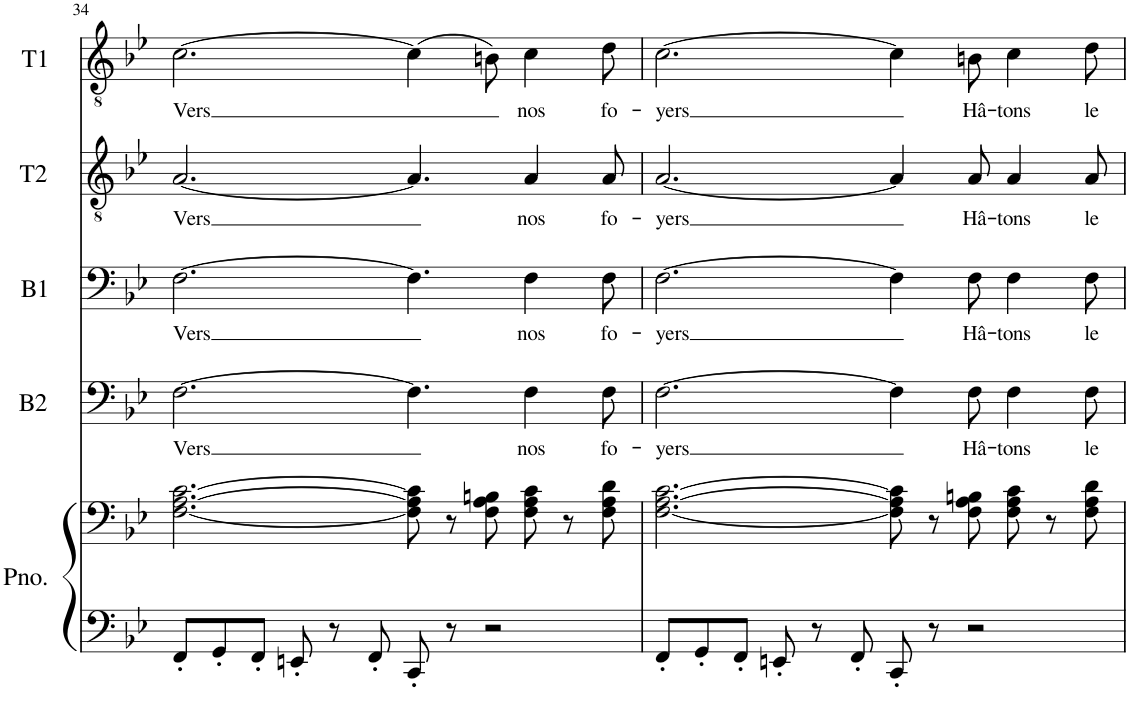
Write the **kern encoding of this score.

**kern	**kern	**kern	**text	**kern	**text	**kern	**text	**kern	**text
*part5	*part5	*part4	*part4	*part3	*part3	*part2	*part2	*part1	*part1
*staff6	*staff5	*staff4	*staff4	*staff3	*staff3	*staff2	*staff2	*staff1	*staff1
*I"Piano	*	*I"B2	*	*I"B1	*	*I"T2	*	*I"T1	*
*I'Pno.	*	*I'B2	*	*I'B1	*	*I'T2	*	*I'T1	*
!!LO:PB:g=z
*clefF4	*clefF4	*clefF4	*	*clefF4	*	*clefGv2	*	*clefGv2	*
*k[b-e-]	*k[b-e-]	*k[b-e-]	*	*k[b-e-]	*	*k[b-e-]	*	*k[b-e-]	*
*M12/8	*M12/8	*M12/8	*	*M12/8	*	*M12/8	*	*M12/8	*
=34	=34	=34	=34	=34	=34	=34	=34	=34	=34
!	!	!	!LO:LY:b	!	!LO:LY:b	!	!LO:LY:b	!	!LO:LY:b
8FF'/L	[2.F\ [2.A\ [2.c\	[2.F\	Vers	[2.F\	Vers	[2.A/	Vers	[2.c\	Vers
8GG'/	.	.	.	.	.	.	.	.	.
8FF'/J	.	.	.	.	.	.	.	.	.
8EEn'/	.	.	.	.	.	.	.	.	.
8r	.	.	.	.	.	.	.	.	.
8FF'/	.	.	.	.	.	.	.	.	.
8CC'/	8F\] 8A\] 8c\]	4.F\]	.	4.F\]	.	4.A/]	.	(4c\]	.
8r	8r	.	.	.	.	.	.	.	.
2r	8F\ 8A\ 8Bn\	.	.	.	.	.	.	8Bn\)	.
!	!	!	!LO:LY:b	!	!LO:LY:b	!	!LO:LY:b	!	!LO:LY:b
.	8F\ 8A\ 8c\	4F\	nos	4F\	nos	4A/	nos	4c\	nos
.	8r	.	.	.	.	.	.	.	.
!	!	!	!LO:LY:b	!	!LO:LY:b	!	!LO:LY:b	!	!LO:LY:b
.	8F\ 8A\ 8d\	8F\	fo-	8F\	fo-	8A/	fo-	8d\	fo-
=35	=35	=35	=35	=35	=35	=35	=35	=35	=35
!	!	!	!LO:LY:b	!	!LO:LY:b	!	!LO:LY:b	!	!LO:LY:b
8FF'/L	[2.F\ [2.A\ [2.c\	[2.F\	-yers	[2.F\	-yers	[2.A/	-yers	[2.c\	-yers
8GG'/	.	.	.	.	.	.	.	.	.
8FF'/J	.	.	.	.	.	.	.	.	.
8EEn'/	.	.	.	.	.	.	.	.	.
8r	.	.	.	.	.	.	.	.	.
8FF'/	.	.	.	.	.	.	.	.	.
8CC'/	8F\] 8A\] 8c\]	4F\]	.	4F\]	.	4A/]	.	4c\]	.
8r	8r	.	.	.	.	.	.	.	.
!	!	!	!LO:LY:b	!	!LO:LY:b	!	!LO:LY:b	!	!LO:LY:b
2r	8F\ 8A\ 8Bn\	8F\	Hâ-	8F\	Hâ-	8A/	Hâ-	8Bn\	Hâ-
!	!	!	!LO:LY:b	!	!LO:LY:b	!	!LO:LY:b	!	!LO:LY:b
.	8F\ 8A\ 8c\	4F\	-tons	4F\	-tons	4A/	-tons	4c\	-tons
.	8r	.	.	.	.	.	.	.	.
!	!	!	!LO:LY:b	!	!LO:LY:b	!	!LO:LY:b	!	!LO:LY:b
.	8F\ 8A\ 8d\	8F\	le	8F\	le	8A/	le	8d\	le
=	=	=	=	=	=	=	=	=	=
*-	*-	*-	*-	*-	*-	*-	*-	*-	*-
